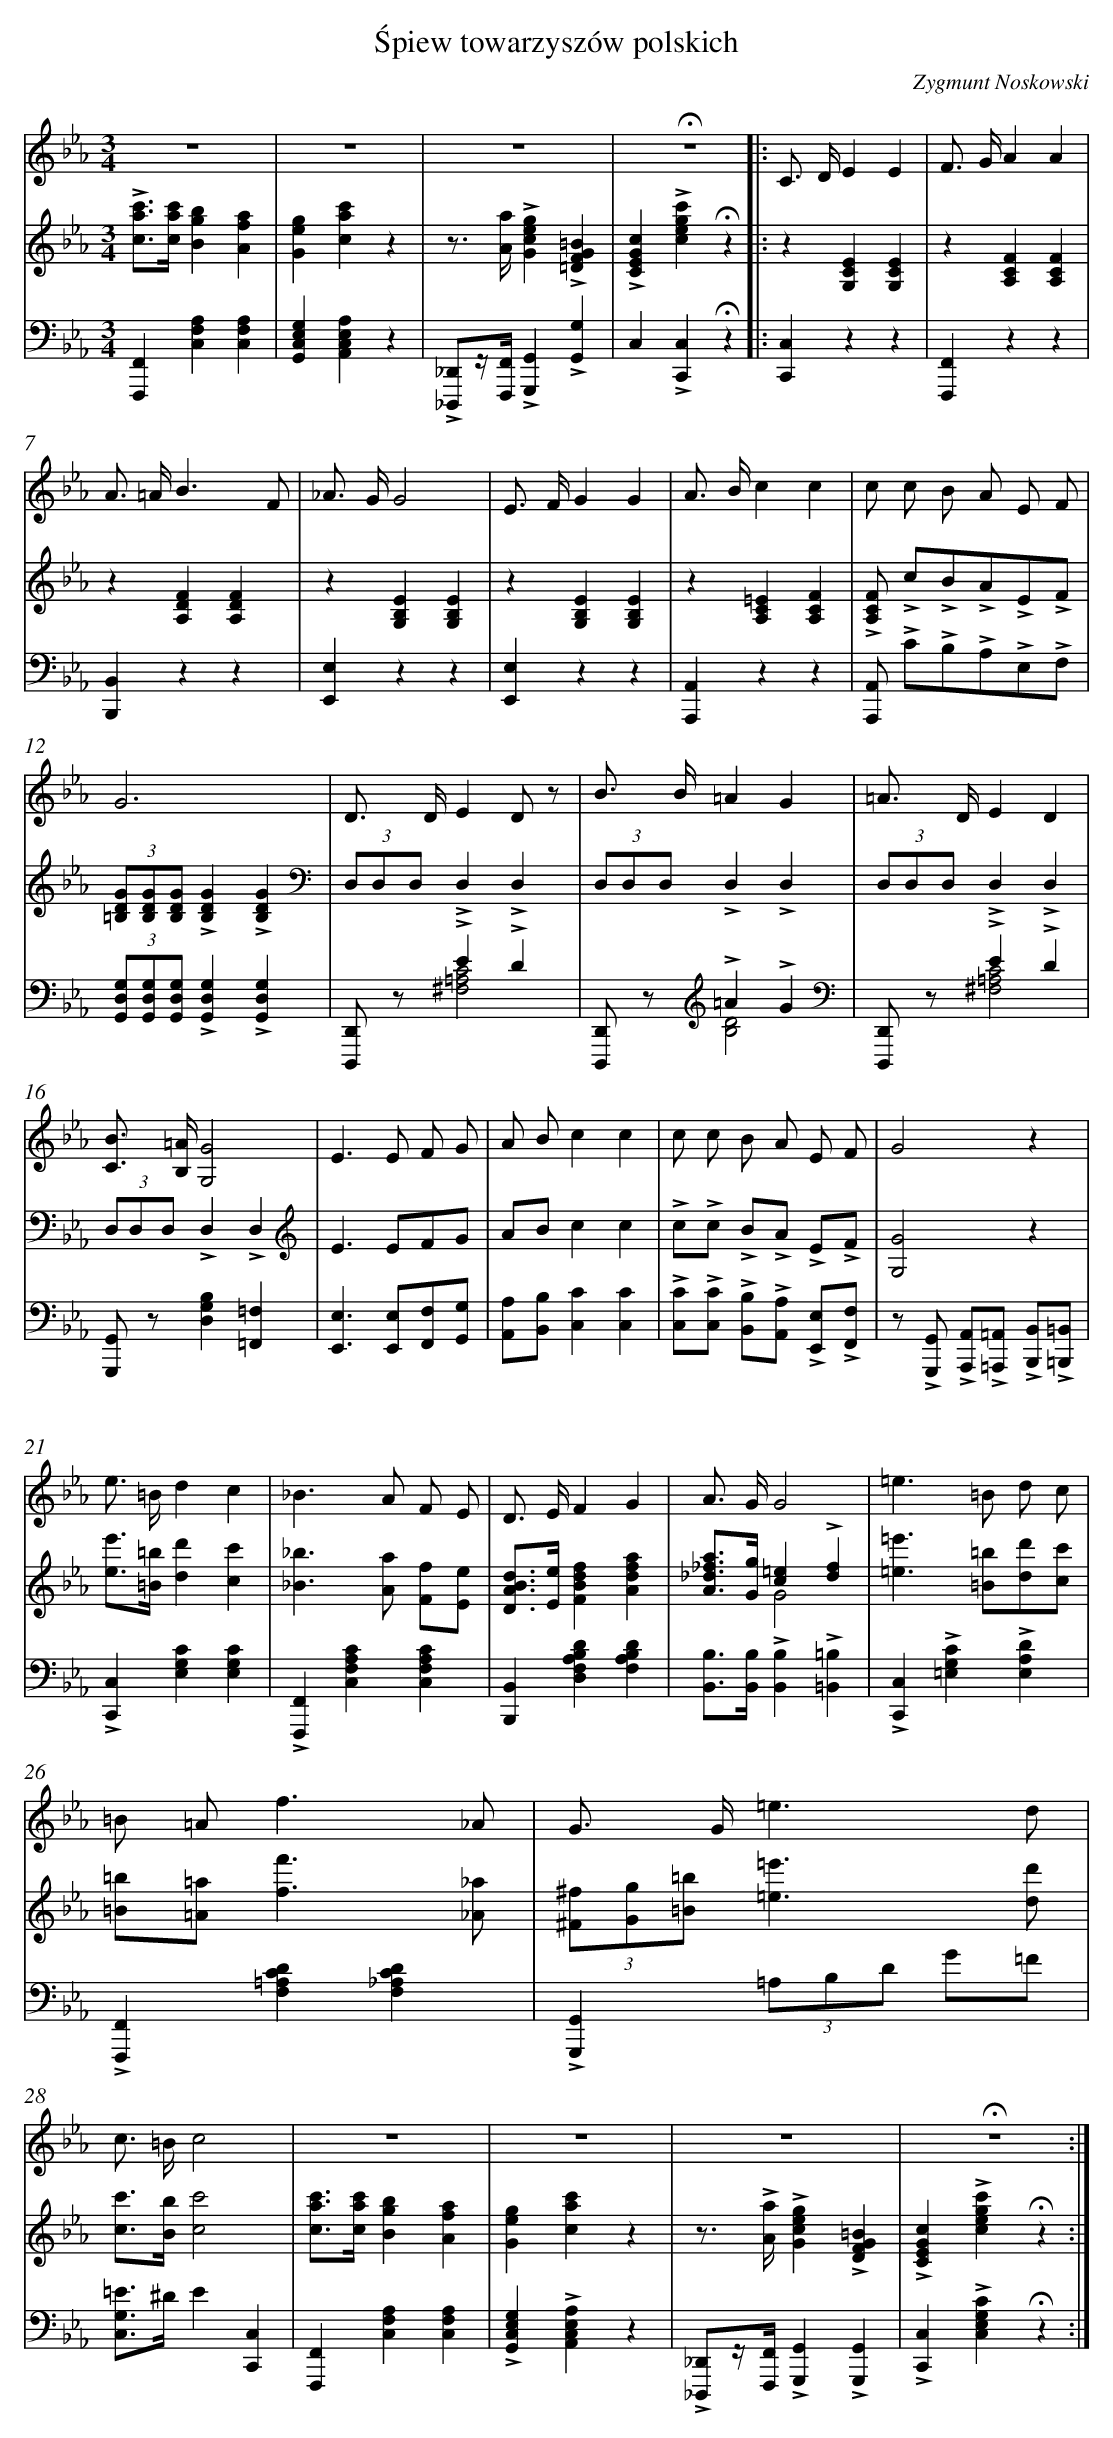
X:1
T: Śpiew towarzyszów polskich
C: Zygmunt Noskowski
L: 1/4
M: 3/4
V: 1 clef=treble
V: 2 clef=treble
V: 3 clef=bass
K: Eb
[V:1] z3 |
[V:2] !accent![c/a/c'/]>[c/a/c'/][Bgb][Afa] |
[V:3] [F,,,F,,][C,F,A,][C,F,A,] |
[V:1] z3 |
[V:2] [Geg][cac']z |
[V:3] [G,,C,E,G,][A,,C,E,A,]z |
[V:1] z3 |
[V:2] z/> [A/a/]!accent![Gceg]!accent![=DFG=B] |
[V:3] !accent![_D,,,/_D,,/]z//[F,,,//F,,//]!accent![G,,,G,,]!accent![G,,G,] |
[V:1] !fermata!z3 ]|:
[V:2] !accent![CEGc]!accent![cegc']!fermata!z ]|:
[V:3] C,!accent![C,,C,]!fermata!z ]|:
[V:1] C/> D/EE |
[V:2] z[G,CE][G,CE] |
[V:3] [C,,C,]zz |
[V:1] F/> G/AA |
[V:2] z[A,CF][A,CF] |
[V:3] [F,,,F,,]zz |
[V:1] A/> =A/B3/F/ |
[V:2] z[A,DF][A,DF] |
[V:3] [B,,,B,,]zz |
[V:1] _A/> G/G2 |
[V:2] z[G,B,E][G,B,E] |
[V:3] [E,,E,]zz |
[V:1] E/> F/GG |
[V:2] z[G,B,E][G,B,E] |
[V:3] [E,,E,]zz |
[V:1] A/> B/cc |
[V:2] z[A,C=E][A,CF] |
[V:3] [A,,,A,,]zz |
[V:1] c/ c/ B/ A/ E/ F/ |
[V:2] !accent![A,/C/F/] !accent!c/!accent!B/!accent!A/!accent!E/!accent!F/ |
[V:3] [A,,,/A,,/] !accent!C/!accent!B,/!accent!A,/!accent!E,/!accent!F,/ |
[V:1] G3 |
[V:2] (3[=B,/D/G/][B,/D/G/][B,/D/G/]!accent![B,DG]!accent![B,DG][K:clef=bass] |
[V:3] (3[G,,/D,/G,/][G,,/D,/G,/][G,,/D,/G,/]!accent![G,,D,G,]!accent![G,,D,G,] |
[V:1] D/> D/ED/ z/ |
[V:2] (3D,/D,/D,/!accent!D,!accent!D, |
[V:3] [D,,,/D,,/] z/!accent!E!accent!D & x[^F,2=A,2C2] |
[V:1] B/> B/=AG |
[V:2] (3D,/D,/D,/!accent!D,!accent!D, |
[V:3] [D,,,/D,,/] z/[K:clef=treble]!accent!=A!accent!G[K:clef=bass] & x[B,2D2] |
[V:1] =A/> D/ED |
[V:2] (3D,/D,/D,/!accent!D,!accent!D, |
[V:3] [D,,,/D,,/] z/!accent!E!accent!D & x[^F,2=A,2C2] |
[V:1] [C/B/]> [B,/=A/][G,2G2] |
[V:2] (3D,/D,/D,/!accent!D,!accent!D,[K:clef=treble] |
[V:3] [G,,,/G,,/] z/[D,G,B,][=F,,=F,] |
[V:1] E>E F/ G/ |
[V:2] E>EF/G/ |
[V:3] [E,,E,]>[E,,E,][F,,/F,/][G,,/G,/] |
[V:1] A/ B/cc |
[V:2] A/B/cc |
[V:3] [A,,/A,/][B,,/B,/][C,C][C,C] |
[V:1] c/ c/ B/ A/ E/ F/ |
[V:2] !accent!c/!accent!c/ !accent!B/!accent!A/ !accent!E/!accent!F/ |
[V:3] !accent![C,/C/]!accent![C,/C/] !accent![B,,/B,/]!accent![A,,/A,/] !accent![E,,/E,/]!accent![F,,/F,/] |
[V:1] G2z |
[V:2] [G,2G2]z |
[V:3] z/ !accent![G,,,/G,,/] !accent![A,,,/A,,/]!accent![=A,,,/=A,,/] !accent![B,,,/B,,/]!accent![=B,,,/=B,,/] |
[V:1] e/> =B/dc |
[V:2] [e/e'/]>[=B/=b/][dd'][cc'] |
[V:3] !accent![C,,C,][E,G,C][E,G,C] |
[V:1] _B>A F/ E/ |
[V:2] [_B_b]>[Aa] [F/f/][E/e/] |
[V:3] !accent![F,,,F,,][C,F,A,C][C,F,A,C] |
[V:1] D/> E/FG |
[V:2] [D/A/B/d/]>[E/e/][FBdf][Adfa] |
[V:3] [B,,,B,,][D,F,A,B,D][F,A,B,D] |
[V:1] A/> G/G2 |
[V:2] [A/_d/_f/a/]>[G/g/][c=e]!accent![df] & xG2 |
[V:3] [B,,/B,/]>[B,,/B,/]!accent![B,,B,]!accent![=B,,=B,] |
[V:1] =e>=B d/ c/ |
[V:2] [=e=e']>[=B=b][d/d'/][c/c'/] |
[V:3] !accent![C,,C,]!accent![=E,G,C]!accent![E,A,D] |
[V:1] =B/ =A<f_A/ |
[V:2] [=B/=b/][=A=a]<[ff'][_A/_a/] |
[V:3] !accent![F,,,F,,][F,=A,CD][F,_A,CD] |
[V:1] G/> G/=e3/d/ |
[V:2] (3[^F/^f/][G/g/][=B/=b/][=e3/=e'3/][d/d'/] |
[V:3] !accent![G,,,G,,](3=A,/B,/D/ G/=F/ |
[V:1] c/> =B/c2 |
[V:2] [c/c'/]>[B/b/][c2c'2] |
[V:3] [C,/G,/=E/]>^D/E[C,,C,] |
[V:1] z3 |
[V:2] [c/a/c'/]>[c/a/c'/][Bgb][Afa] |
[V:3] [F,,,F,,][C,F,A,][C,F,A,] |
[V:1] z3 |
[V:2] [Geg][cac']z |
[V:3] !accent![G,,C,E,G,]!accent![A,,C,E,A,]z |
[V:1] z3 |
[V:2] z/> !accent![A/a/]!accent![Gceg]!accent![DFG=B] |
[V:3] !accent![_D,,,/_D,,/]z//[F,,,//F,,//]!accent![G,,,G,,]!accent![G,,,G,,] |
[V:1] !fermata!z3 :|]
[V:2] !accent![CEGc]!accent![cegc']!fermata!z :|]
[V:3] !accent![C,,C,]!accent![C,E,G,C]!fermata!z :|]
